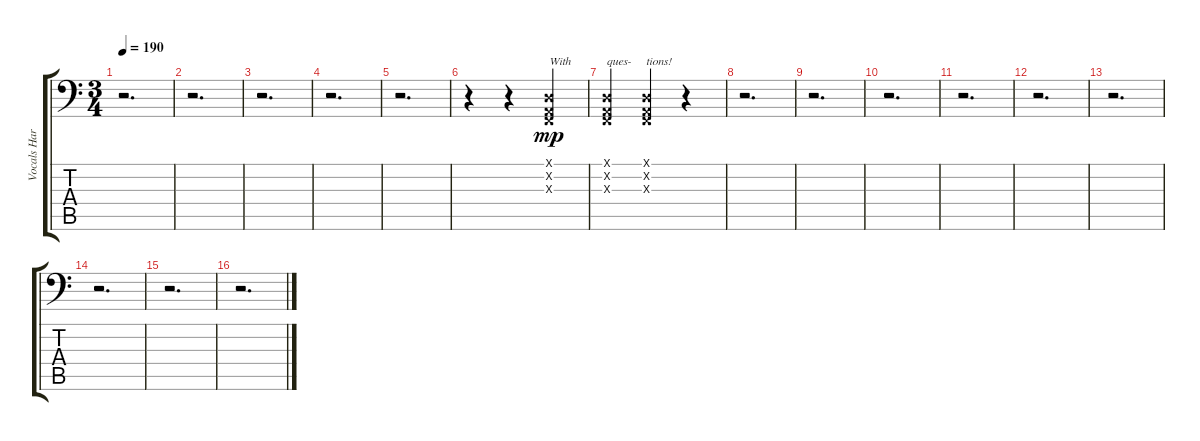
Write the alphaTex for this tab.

\track ("Vocals Harsh (Jari)" "Vocals Har") {instrument timpani}
\staff {score tabs}
\tuning (D3 A2 F2 C2 G1 C1) {hide}
\ts (3 4)
\tempo 190
\clef f4
\ks c
r.2{d dy f} |
r.2{d} |
r.2{d} |
r.2{d} |
r.2{d} |
r.4 r.4 (0.1{x} 0.2{x} 0.3{x}).4{txt "With" dy mp} |
(0.1{x} 0.2{x} 0.3{x}).4{txt "ques-"} (0.1{x} 0.2{x} 0.3{x}).4{txt "tions!"} r.4 |
r.2{d} |
r.2{d} |
r.2{d} |
r.2{d} |
r.2{d} |
r.2{d} |
r.2{d} |
r.2{d} |
r.2{d}
